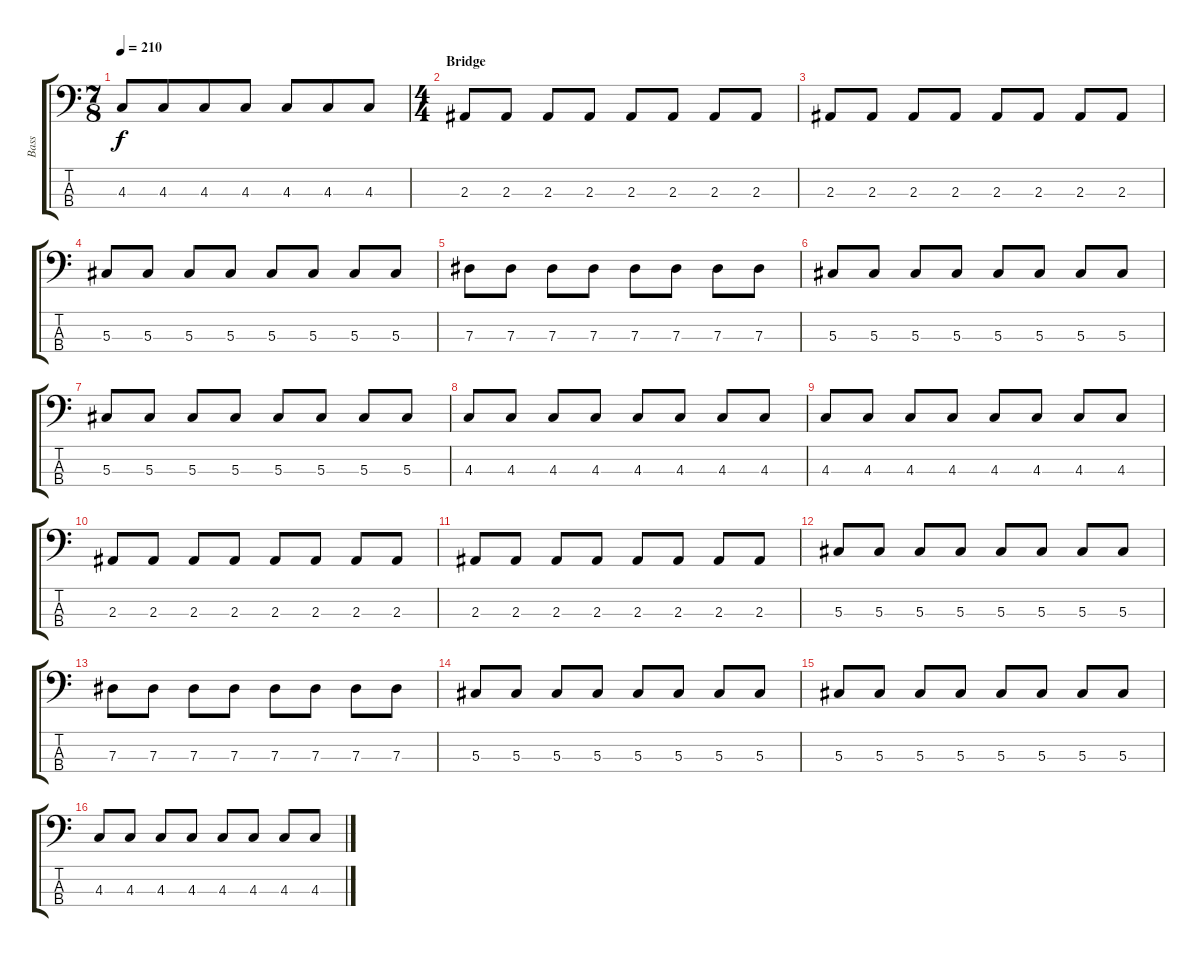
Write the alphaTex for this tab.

\track ("Bass" "Bass") {instrument electricbasspick}
\staff {score tabs}
\tuning (Gb2 Db2 Ab1 Eb1) {hide}
\ts (7 8)
\tempo 210
\clef f4
\ks c
4.3.8{dy f} 4.3.8 4.3.8 4.3.8 4.3.8 4.3.8 4.3.8 |
\ts (4 4)
\section ("" "Bridge")
2.3.8 2.3.8 2.3.8 2.3.8 2.3.8 2.3.8 2.3.8 2.3.8 |
2.3.8 2.3.8 2.3.8 2.3.8 2.3.8 2.3.8 2.3.8 2.3.8 |
5.3.8 5.3.8 5.3.8 5.3.8 5.3.8 5.3.8 5.3.8 5.3.8 |
7.3.8 7.3.8 7.3.8 7.3.8 7.3.8 7.3.8 7.3.8 7.3.8 |
5.3.8 5.3.8 5.3.8 5.3.8 5.3.8 5.3.8 5.3.8 5.3.8 |
5.3.8 5.3.8 5.3.8 5.3.8 5.3.8 5.3.8 5.3.8 5.3.8 |
4.3.8 4.3.8 4.3.8 4.3.8 4.3.8 4.3.8 4.3.8 4.3.8 |
4.3.8 4.3.8 4.3.8 4.3.8 4.3.8 4.3.8 4.3.8 4.3.8 |
2.3.8 2.3.8 2.3.8 2.3.8 2.3.8 2.3.8 2.3.8 2.3.8 |
2.3.8 2.3.8 2.3.8 2.3.8 2.3.8 2.3.8 2.3.8 2.3.8 |
5.3.8 5.3.8 5.3.8 5.3.8 5.3.8 5.3.8 5.3.8 5.3.8 |
7.3.8 7.3.8 7.3.8 7.3.8 7.3.8 7.3.8 7.3.8 7.3.8 |
5.3.8 5.3.8 5.3.8 5.3.8 5.3.8 5.3.8 5.3.8 5.3.8 |
5.3.8 5.3.8 5.3.8 5.3.8 5.3.8 5.3.8 5.3.8 5.3.8 |
4.3.8 4.3.8 4.3.8 4.3.8 4.3.8 4.3.8 4.3.8 4.3.8
